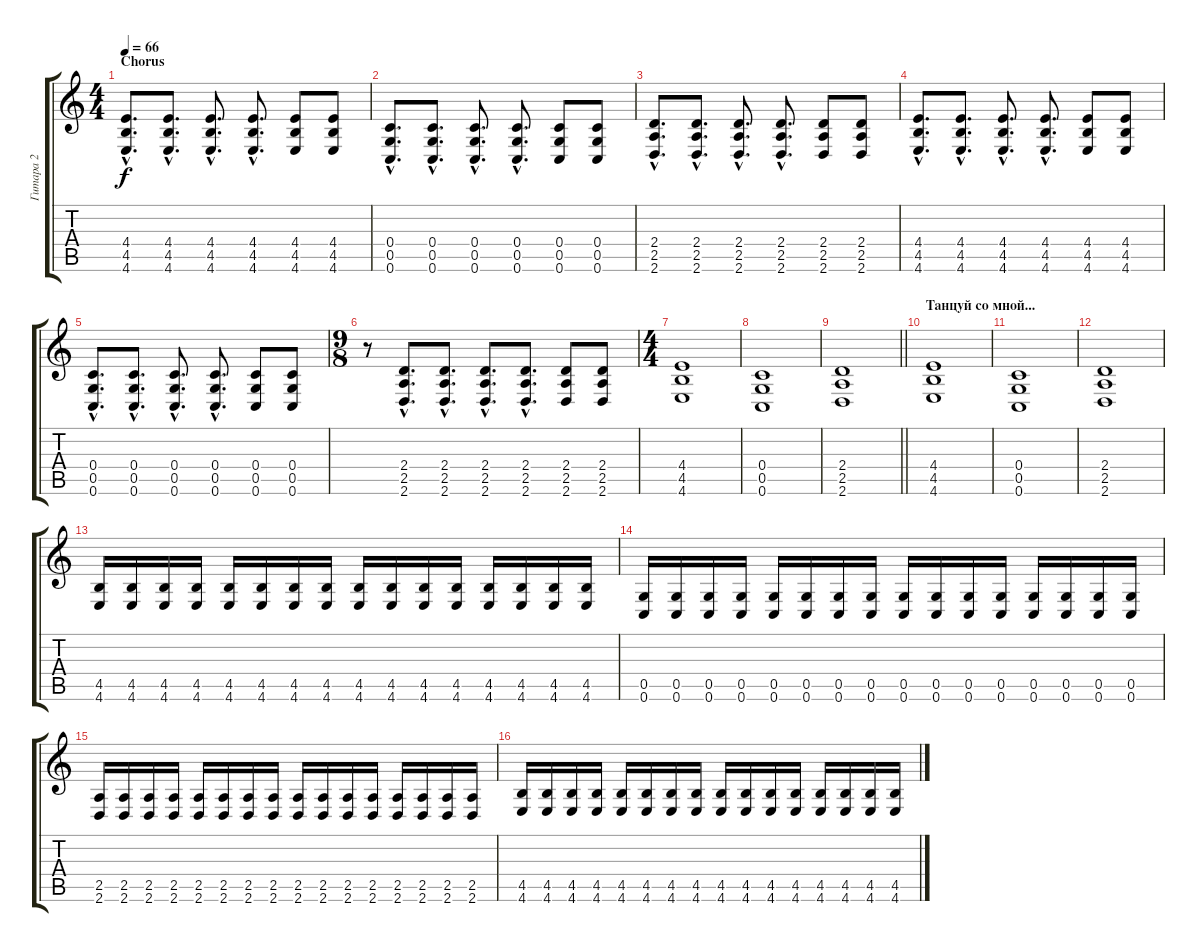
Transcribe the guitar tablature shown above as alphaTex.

\track ("Гитара 2" "Гитара 2") {instrument distortionguitar}
\staff {score tabs}
\tuning (D4 A3 F3 C3 G2 C2) {hide}
\ts (4 4)
\section ("" "Chorus")
\tempo 66
\clef g2
\ks c
(4.4{hac} 4.5{hac} 4.6{hac}).8{d dy f volume 16} (4.4{hac} 4.5{hac} 4.6{hac}).8{d} (4.4{hac} 4.5{hac} 4.6{hac}).8{d} (4.4{hac} 4.5{hac} 4.6{hac}).8{d} (4.4 4.5 4.6).8 (4.4 4.5 4.6).8 |
(0.4{hac} 0.5{hac} 0.6{hac}).8{d} (0.4{hac} 0.5{hac} 0.6{hac}).8{d} (0.4{hac} 0.5{hac} 0.6{hac}).8{d} (0.4{hac} 0.5{hac} 0.6{hac}).8{d} (0.4 0.5 0.6).8 (0.4 0.5 0.6).8 |
(2.4{hac} 2.5{hac} 2.6{hac}).8{d} (2.4{hac} 2.5{hac} 2.6{hac}).8{d} (2.4{hac} 2.5{hac} 2.6{hac}).8{d} (2.4{hac} 2.5{hac} 2.6{hac}).8{d} (2.4 2.5 2.6).8 (2.4 2.5 2.6).8 |
(4.4{hac} 4.5{hac} 4.6{hac}).8{d} (4.4{hac} 4.5{hac} 4.6{hac}).8{d} (4.4{hac} 4.5{hac} 4.6{hac}).8{d} (4.4{hac} 4.5{hac} 4.6{hac}).8{d} (4.4 4.5 4.6).8 (4.4 4.5 4.6).8 |
(0.4{hac} 0.5{hac} 0.6{hac}).8{d} (0.4{hac} 0.5{hac} 0.6{hac}).8{d} (0.4{hac} 0.5{hac} 0.6{hac}).8{d} (0.4{hac} 0.5{hac} 0.6{hac}).8{d} (0.4 0.5 0.6).8 (0.4 0.5 0.6).8 |
\ts (9 8)
r.8 (2.4{hac} 2.5{hac} 2.6{hac}).8{d} (2.4{hac} 2.5{hac} 2.6{hac}).8{d} (2.4{hac} 2.5{hac} 2.6{hac}).8{d} (2.4{hac} 2.5{hac} 2.6{hac}).8{d} (2.4 2.5 2.6).8 (2.4 2.5 2.6).8 |
\ts (4 4)
(4.4 4.5 4.6).1 |
(0.4 0.5 0.6).1 |
\barLineRight lightlight
(2.4 2.5 2.6).1 |
\section ("" "Танцуй со мной...")
(4.4 4.5 4.6).1 |
(0.4 0.5 0.6).1 |
(2.4 2.5 2.6).1 |
(4.5 4.6).16 (4.5 4.6).16 (4.5 4.6).16 (4.5 4.6).16 (4.5 4.6).16 (4.5 4.6).16 (4.5 4.6).16 (4.5 4.6).16 (4.5 4.6).16 (4.5 4.6).16 (4.5 4.6).16 (4.5 4.6).16 (4.5 4.6).16 (4.5 4.6).16 (4.5 4.6).16 (4.5 4.6).16 |
(0.5 0.6).16 (0.5 0.6).16 (0.5 0.6).16 (0.5 0.6).16 (0.5 0.6).16 (0.5 0.6).16 (0.5 0.6).16 (0.5 0.6).16 (0.5 0.6).16 (0.5 0.6).16 (0.5 0.6).16 (0.5 0.6).16 (0.5 0.6).16 (0.5 0.6).16 (0.5 0.6).16 (0.5 0.6).16 |
(2.5 2.6).16 (2.5 2.6).16 (2.5 2.6).16 (2.5 2.6).16 (2.5 2.6).16 (2.5 2.6).16 (2.5 2.6).16 (2.5 2.6).16 (2.5 2.6).16 (2.5 2.6).16 (2.5 2.6).16 (2.5 2.6).16 (2.5 2.6).16 (2.5 2.6).16 (2.5 2.6).16 (2.5 2.6).16 |
(4.5 4.6).16 (4.5 4.6).16 (4.5 4.6).16 (4.5 4.6).16 (4.5 4.6).16 (4.5 4.6).16 (4.5 4.6).16 (4.5 4.6).16 (4.5 4.6).16 (4.5 4.6).16 (4.5 4.6).16 (4.5 4.6).16 (4.5 4.6).16 (4.5 4.6).16 (4.5 4.6).16 (4.5 4.6).16
